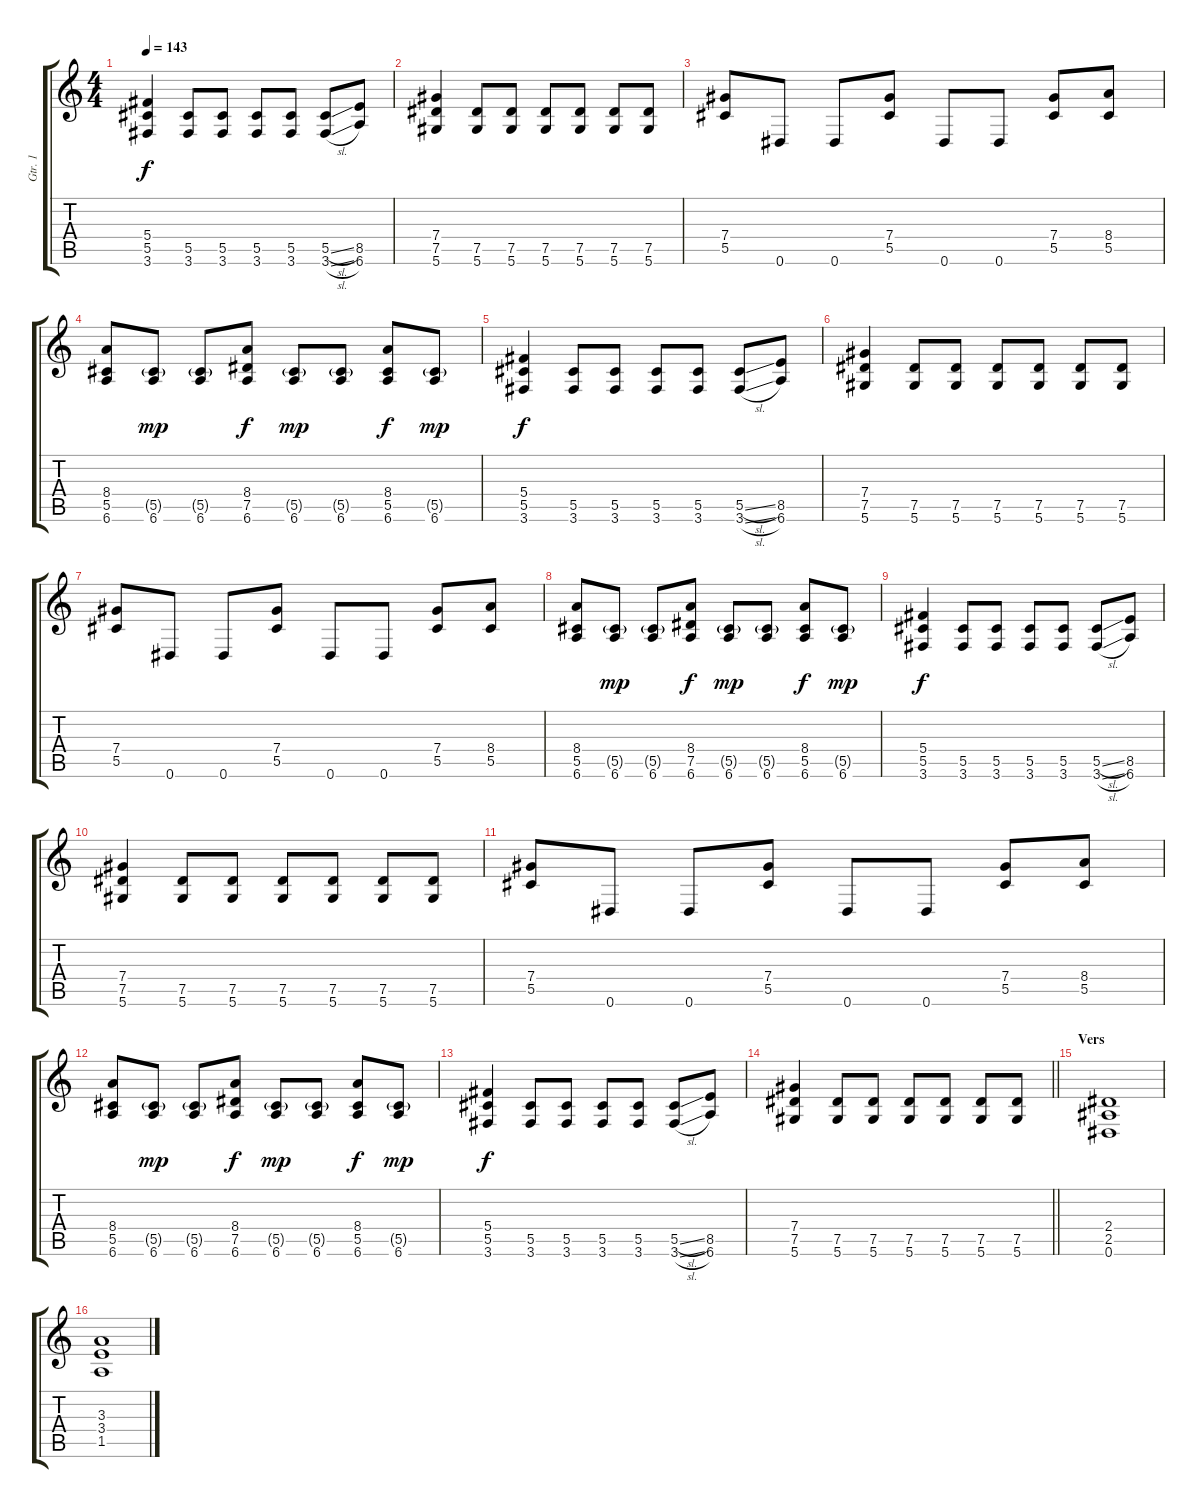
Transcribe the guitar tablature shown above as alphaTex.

\track ("Gtr. 1" "Gtr. 1") {instrument distortionguitar}
\staff {score tabs}
\tuning (Eb4 Bb3 Gb3 Db3 Ab2 Eb2) {hide}
\ts (4 4)
\tempo 143
\clef g2
\ks c
(5.4 5.5 3.6).4{dy f} (5.5 3.6).8 (5.5 3.6).8 (5.5 3.6).8 (5.5 3.6).8 (5.5{sl} 3.6{sl}).8 (8.5 6.6).8 |
(7.4 7.5 5.6).4 (7.5 5.6).8 (7.5 5.6).8 (7.5 5.6).8 (7.5 5.6).8 (7.5 5.6).8 (7.5 5.6).8 |
(7.4 5.5).8 0.6.8 0.6.8 (7.4 5.5).8 0.6.8 0.6.8 (7.4 5.5).8 (8.4 5.5).8 |
(8.4 5.5 6.6).8 (5.5{g} 6.6).8{dy mp} (5.5{g} 6.6).8 (8.4 7.5 6.6).8{dy f} (5.5{g} 6.6).8{dy mp} (5.5{g} 6.6).8 (8.4 5.5 6.6).8{dy f} (5.5{g} 6.6).8{dy mp} |
(5.4 5.5 3.6).4{dy f} (5.5 3.6).8 (5.5 3.6).8 (5.5 3.6).8 (5.5 3.6).8 (5.5{sl} 3.6{sl}).8 (8.5 6.6).8 |
(7.4 7.5 5.6).4 (7.5 5.6).8 (7.5 5.6).8 (7.5 5.6).8 (7.5 5.6).8 (7.5 5.6).8 (7.5 5.6).8 |
(7.4 5.5).8 0.6.8 0.6.8 (7.4 5.5).8 0.6.8 0.6.8 (7.4 5.5).8 (8.4 5.5).8 |
(8.4 5.5 6.6).8 (5.5{g} 6.6).8{dy mp} (5.5{g} 6.6).8 (8.4 7.5 6.6).8{dy f} (5.5{g} 6.6).8{dy mp} (5.5{g} 6.6).8 (8.4 5.5 6.6).8{dy f} (5.5{g} 6.6).8{dy mp} |
(5.4 5.5 3.6).4{dy f} (5.5 3.6).8 (5.5 3.6).8 (5.5 3.6).8 (5.5 3.6).8 (5.5{sl} 3.6{sl}).8 (8.5 6.6).8 |
(7.4 7.5 5.6).4 (7.5 5.6).8 (7.5 5.6).8 (7.5 5.6).8 (7.5 5.6).8 (7.5 5.6).8 (7.5 5.6).8 |
(7.4 5.5).8 0.6.8 0.6.8 (7.4 5.5).8 0.6.8 0.6.8 (7.4 5.5).8 (8.4 5.5).8 |
(8.4 5.5 6.6).8 (5.5{g} 6.6).8{dy mp} (5.5{g} 6.6).8 (8.4 7.5 6.6).8{dy f} (5.5{g} 6.6).8{dy mp} (5.5{g} 6.6).8 (8.4 5.5 6.6).8{dy f} (5.5{g} 6.6).8{dy mp} |
(5.4 5.5 3.6).4{dy f} (5.5 3.6).8 (5.5 3.6).8 (5.5 3.6).8 (5.5 3.6).8 (5.5{sl} 3.6{sl}).8 (8.5 6.6).8 |
\barLineRight lightlight
(7.4 7.5 5.6).4 (7.5 5.6).8 (7.5 5.6).8 (7.5 5.6).8 (7.5 5.6).8 (7.5 5.6).8 (7.5 5.6).8 |
\section ("" "Vers")
(2.4 2.5 0.6).1 |
(3.3 3.4 1.5).1
